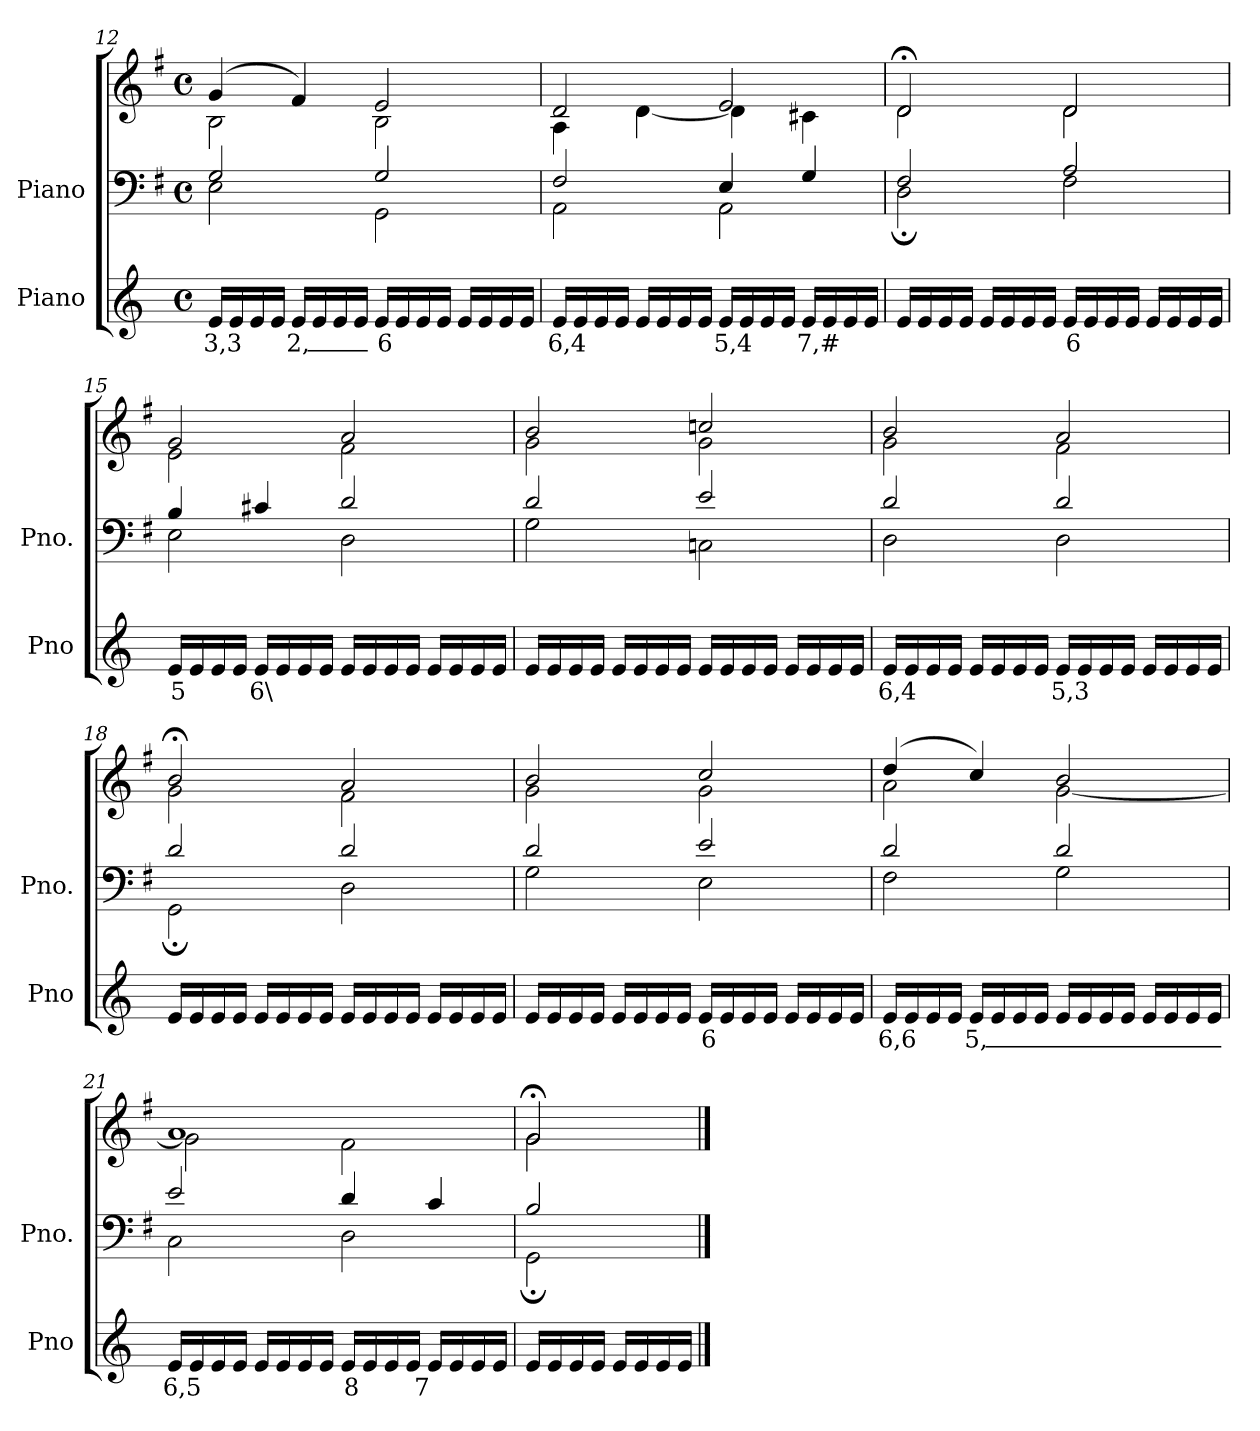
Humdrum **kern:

**kern	**text	**kern	**kern
*part2	*part2	*part1	*part1
*staff3	*staff3	*staff2	*staff1
*I"Piano	*	*I"Piano	*
*I'Pno	*	*I'Pno.	*
*clefG2	*	*clefF4	*clefG2
*k[]	*	*k[f#]	*k[f#]
*M4/4	*	*M4/4	*M4/4
*met(c)	*	*met(c)	*met(c)
=12	=12	=12	=12
!	!LO:LY:b	!	!
*	*	*^	*^
16e/LL	3,3	2G/	2E\	(>4g/	2B\
16e/	.	.	.	.	.
16e/	.	.	.	.	.
16e/JJ	.	.	.	.	.
!	!LO:LY:b	!	!	!	!
16e/LL	2,_	.	.	4f#/)	.
16e/	.	.	.	.	.
16e/	.	.	.	.	.
16e/JJ	.	.	.	.	.
!	!LO:LY:b	!	!	!	!
16e/LL	6	2G/	2GG\	2e/	2B\
16e/	.	.	.	.	.
16e/	.	.	.	.	.
16e/JJ	.	.	.	.	.
16e/LL	.	.	.	.	.
16e/	.	.	.	.	.
16e/	.	.	.	.	.
16e/JJ	.	.	.	.	.
=13	=13	=13	=13	=13	=13
!	!LO:LY:b	!	!	!	!
16e/LL	6,4	2F#/	2AA\	2d/	4A\
16e/	.	.	.	.	.
16e/	.	.	.	.	.
16e/JJ	.	.	.	.	.
16e/LL	.	.	.	.	[4d\
16e/	.	.	.	.	.
16e/	.	.	.	.	.
16e/JJ	.	.	.	.	.
!	!LO:LY:b	!	!	!	!
16e/LL	5,4	4E/	2AA\	2e/	4d\]
16e/	.	.	.	.	.
16e/	.	.	.	.	.
16e/JJ	.	.	.	.	.
!	!LO:LY:b	!	!	!	!
16e/LL	7,#	4G/	.	.	4c#X\
16e/	.	.	.	.	.
16e/	.	.	.	.	.
16e/JJ	.	.	.	.	.
=14	=14	=14	=14	=14	=14
16e/LL	.	2F#/	2D;\	2d;</	2d\
16e/	.	.	.	.	.
16e/	.	.	.	.	.
16e/JJ	.	.	.	.	.
16e/LL	.	.	.	.	.
16e/	.	.	.	.	.
16e/	.	.	.	.	.
16e/JJ	.	.	.	.	.
!	!LO:LY:b	!	!	!	!
16e/LL	6	2A/	2F#\	2d/	2d\
16e/	.	.	.	.	.
16e/	.	.	.	.	.
16e/JJ	.	.	.	.	.
16e/LL	.	.	.	.	.
16e/	.	.	.	.	.
16e/	.	.	.	.	.
16e/JJ	.	.	.	.	.
=15	=15	=15	=15	=15	=15
!	!LO:LY:b	!	!	!	!
16e/LL	5	4B/	2E\	2g/	2e\
16e/	.	.	.	.	.
16e/	.	.	.	.	.
16e/JJ	.	.	.	.	.
!	!LO:LY:b	!	!	!	!
16e/LL	6\	4c#X/	.	.	.
16e/	.	.	.	.	.
16e/	.	.	.	.	.
16e/JJ	.	.	.	.	.
16e/LL	.	2d/	2D\	2a/	2f#\
16e/	.	.	.	.	.
16e/	.	.	.	.	.
16e/JJ	.	.	.	.	.
16e/LL	.	.	.	.	.
16e/	.	.	.	.	.
16e/	.	.	.	.	.
16e/JJ	.	.	.	.	.
=16	=16	=16	=16	=16	=16
16e/LL	.	2d/	2G\	2b/	2g\
16e/	.	.	.	.	.
16e/	.	.	.	.	.
16e/JJ	.	.	.	.	.
16e/LL	.	.	.	.	.
16e/	.	.	.	.	.
16e/	.	.	.	.	.
16e/JJ	.	.	.	.	.
16e/LL	.	2e/	2Cn\	2ccn/	2g\
16e/	.	.	.	.	.
16e/	.	.	.	.	.
16e/JJ	.	.	.	.	.
16e/LL	.	.	.	.	.
16e/	.	.	.	.	.
16e/	.	.	.	.	.
16e/JJ	.	.	.	.	.
=17	=17	=17	=17	=17	=17
!	!LO:LY:b	!	!	!	!
16e/LL	6,4	2d/	2D\	2b/	2g\
16e/	.	.	.	.	.
16e/	.	.	.	.	.
16e/JJ	.	.	.	.	.
16e/LL	.	.	.	.	.
16e/	.	.	.	.	.
16e/	.	.	.	.	.
16e/JJ	.	.	.	.	.
!	!LO:LY:b	!	!	!	!
16e/LL	5,3	2d/	2D\	2a/	2f#\
16e/	.	.	.	.	.
16e/	.	.	.	.	.
16e/JJ	.	.	.	.	.
16e/LL	.	.	.	.	.
16e/	.	.	.	.	.
16e/	.	.	.	.	.
16e/JJ	.	.	.	.	.
=18	=18	=18	=18	=18	=18
16e/LL	.	2d/	2GG;\	2b;</	2g\
16e/	.	.	.	.	.
16e/	.	.	.	.	.
16e/JJ	.	.	.	.	.
16e/LL	.	.	.	.	.
16e/	.	.	.	.	.
16e/	.	.	.	.	.
16e/JJ	.	.	.	.	.
16e/LL	.	2d/	2D\	2a/	2f#\
16e/	.	.	.	.	.
16e/	.	.	.	.	.
16e/JJ	.	.	.	.	.
16e/LL	.	.	.	.	.
16e/	.	.	.	.	.
16e/	.	.	.	.	.
16e/JJ	.	.	.	.	.
=19	=19	=19	=19	=19	=19
16e/LL	.	2d/	2G\	2b/	2g\
16e/	.	.	.	.	.
16e/	.	.	.	.	.
16e/JJ	.	.	.	.	.
16e/LL	.	.	.	.	.
16e/	.	.	.	.	.
16e/	.	.	.	.	.
16e/JJ	.	.	.	.	.
!	!LO:LY:b	!	!	!	!
16e/LL	6	2e/	2E\	2cc/	2g\
16e/	.	.	.	.	.
16e/	.	.	.	.	.
16e/JJ	.	.	.	.	.
16e/LL	.	.	.	.	.
16e/	.	.	.	.	.
16e/	.	.	.	.	.
16e/JJ	.	.	.	.	.
=20	=20	=20	=20	=20	=20
!	!LO:LY:b	!	!	!	!
16e/LL	6,6	2d/	2F#\	(>4dd/	2a\
16e/	.	.	.	.	.
16e/	.	.	.	.	.
16e/JJ	.	.	.	.	.
!	!LO:LY:b	!	!	!	!
16e/LL	5,_	.	.	4cc/)	.
16e/	.	.	.	.	.
16e/	.	.	.	.	.
16e/JJ	.	.	.	.	.
16e/LL	.	2d/	2G\	2b/	[2g\
16e/	.	.	.	.	.
16e/	.	.	.	.	.
16e/JJ	.	.	.	.	.
16e/LL	.	.	.	.	.
16e/	.	.	.	.	.
16e/	.	.	.	.	.
16e/JJ	.	.	.	.	.
=21	=21	=21	=21	=21	=21
!	!LO:LY:b	!	!	!	!
16e/LL	6,5	2e/	2C\	1a	2g\]
16e/	.	.	.	.	.
16e/	.	.	.	.	.
16e/JJ	.	.	.	.	.
16e/LL	.	.	.	.	.
16e/	.	.	.	.	.
16e/	.	.	.	.	.
16e/JJ	.	.	.	.	.
!	!LO:LY:b	!	!	!	!
16e/LL	8	4d/	2D\	.	2f#\
16e/	.	.	.	.	.
16e/	.	.	.	.	.
16e/JJ	.	.	.	.	.
!	!LO:LY:b	!	!	!	!
16e/LL	7	4c/	.	.	.
16e/	.	.	.	.	.
16e/	.	.	.	.	.
16e/JJ	.	.	.	.	.
=22	=22	=22	=22	=22	=22
16e/LL	.	2B/	2GG;\	2g;</	2g\
16e/	.	.	.	.	.
16e/	.	.	.	.	.
16e/JJ	.	.	.	.	.
16e/LL	.	.	.	.	.
16e/	.	.	.	.	.
16e/	.	.	.	.	.
16e/JJ	.	.	.	.	.
*	*	*v	*v	*	*
*	*	*	*v	*v
==	==	==	==
*-	*-	*-	*-
